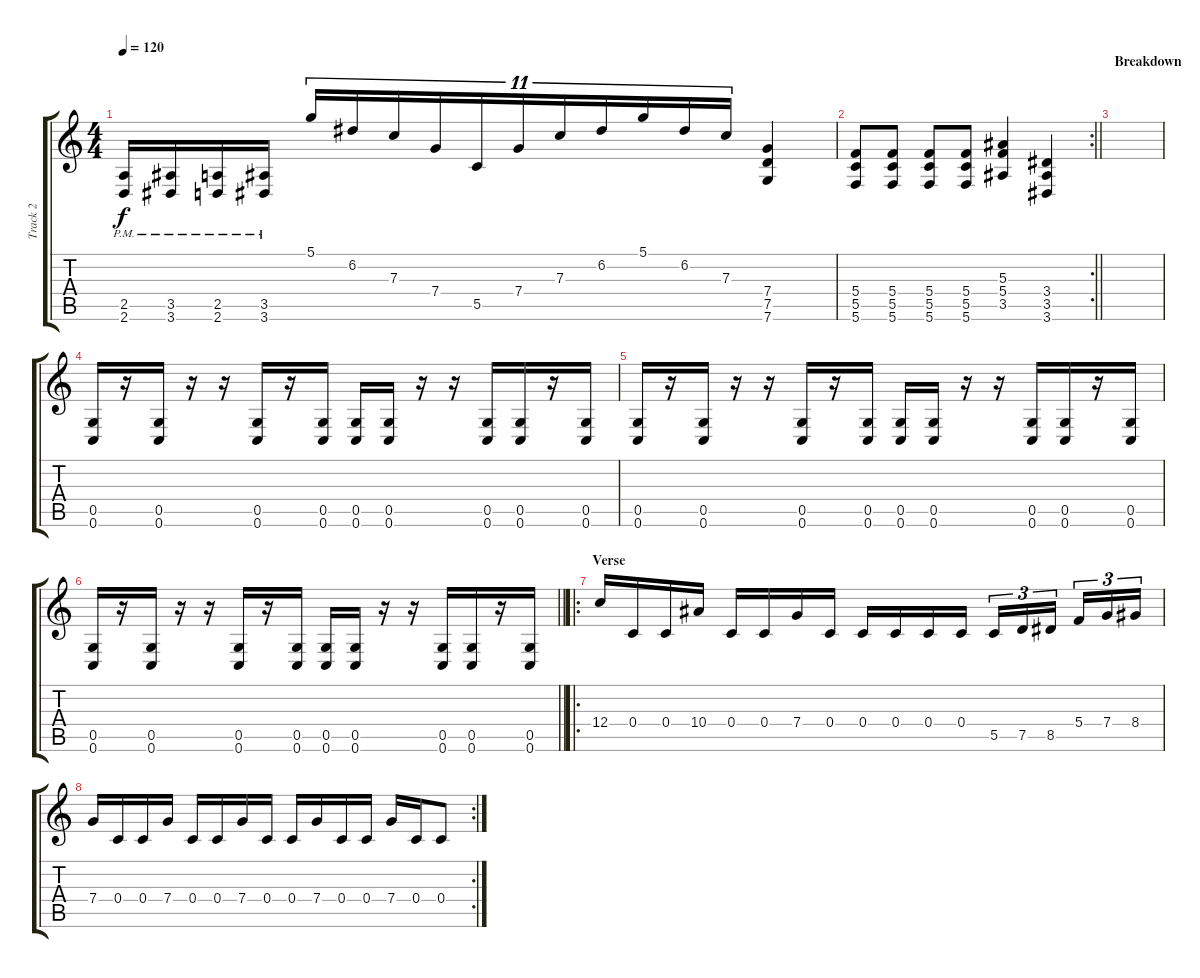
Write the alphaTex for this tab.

\track ("Track 2" "Track 2") {instrument distortionguitar}
\staff {score tabs}
\tuning (D4 A3 F3 C3 G2 C2) {hide}
\ts (4 4)
\tempo 120
\clef g2
\ks c
(2.5{pm} 2.6{pm}).16{dy f} (3.5{pm} 3.6{pm}).16 (2.5{pm} 2.6{pm}).16 (3.5{pm} 3.6{pm}).16 5.1.16{tu (11 8)} 6.2.16{tu (11 8)} 7.3.16{tu (11 8)} 7.4.16{tu (11 8)} 5.5.16{tu (11 8)} 7.4.16{tu (11 8)} 7.3.16{tu (11 8)} 6.2.16{tu (11 8)} 5.1.16{tu (11 8)} 6.2.16{tu (11 8)} 7.3.16{tu (11 8)} (7.4 7.5 7.6).4 |
\rc 2
\barLineRight lightlight
(5.4 5.5 5.6).8 (5.4 5.5 5.6).8 (5.4 5.5 5.6).8 (5.4 5.5 5.6).8 (5.3 5.4 3.5).4 (3.4 3.5 3.6).4 |
\section ("" "Breakdown")
|
(0.5 0.6).16 r.16 (0.5 0.6).16 r.16 r.16 (0.5 0.6).16 r.16 (0.5 0.6).16 (0.5 0.6).16 (0.5 0.6).16 r.16 r.16 (0.5 0.6).16 (0.5 0.6).16 r.16 (0.5 0.6).16 |
(0.5 0.6).16 r.16 (0.5 0.6).16 r.16 r.16 (0.5 0.6).16 r.16 (0.5 0.6).16 (0.5 0.6).16 (0.5 0.6).16 r.16 r.16 (0.5 0.6).16 (0.5 0.6).16 r.16 (0.5 0.6).16 |
\barLineRight lightlight
(0.5 0.6).16 r.16 (0.5 0.6).16 r.16 r.16 (0.5 0.6).16 r.16 (0.5 0.6).16 (0.5 0.6).16 (0.5 0.6).16 r.16 r.16 (0.5 0.6).16 (0.5 0.6).16 r.16 (0.5 0.6).16 |
\ro
\section ("" "Verse")
12.4.16 0.4.16 0.4.16 10.4.16 0.4.16 0.4.16 7.4.16 0.4.16 0.4.16 0.4.16 0.4.16 0.4.16 5.5.16{tu (3 2)} 7.5.16{tu (3 2)} 8.5.16{tu (3 2) beam splitsecondary} 5.4.16{tu (3 2)} 7.4.16{tu (3 2)} 8.4.16{tu (3 2)} |
\rc 2
7.4.16 0.4.16 0.4.16 7.4.16 0.4.16 0.4.16 7.4.16 0.4.16 0.4.16 7.4.16 0.4.16 0.4.16 7.4.16 0.4.16 0.4.8
